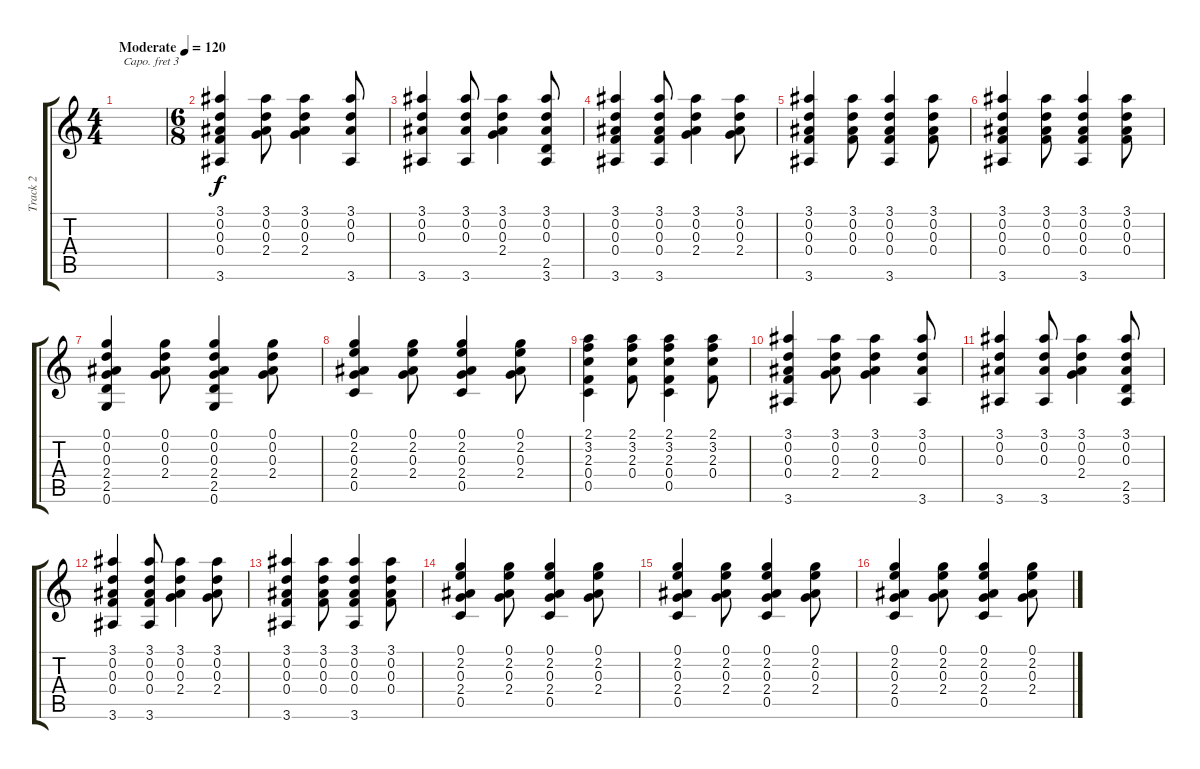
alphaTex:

\track ("Track 2" "Track 2") {instrument acousticguitarsteel}
\staff {score tabs}
\capo 3
\tuning (E4 B3 G3 D3 A2 E2) {hide}
\ts (4 4)
\tempo (120 "Moderate")
\clef g2
\ks c
|
\ts (6 8)
(3.1 0.2 0.3 0.4 3.6).4 (3.1 0.2 0.3 2.4).8 (3.1 0.2 0.3 2.4).4 (3.1 0.2 0.3 3.6).8 |
(3.1 0.2 0.3 3.6).4 (3.1 0.2 0.3 3.6).8 (3.1 0.2 0.3 2.4).4 (3.1 0.2 0.3 2.5 3.6).8 |
(3.1 0.2 0.3 0.4 3.6).4 (3.1 0.2 0.3 0.4 3.6).8 (3.1 0.2 0.3 2.4).4 (3.1 0.2 0.3 2.4).8 |
(3.1 0.2 0.3 0.4 3.6).4 (3.1 0.2 0.3 0.4).8 (3.1 0.2 0.3 0.4 3.6).4 (3.1 0.2 0.3 0.4).8 |
(3.1 0.2 0.3 0.4 3.6).4 (3.1 0.2 0.3 0.4).8 (3.1 0.2 0.3 0.4 3.6).4 (3.1 0.2 0.3 0.4).8 |
(0.1 0.2 0.3 2.4 2.5 0.6).4 (0.1 0.2 0.3 2.4).8 (0.1 0.2 0.3 2.4 2.5 0.6).4 (0.1 0.2 0.3 2.4).8 |
(0.1 2.2 0.3 2.4 0.5).4 (0.1 2.2 0.3 2.4).8 (0.1 2.2 0.3 2.4 0.5).4 (0.1 2.2 0.3 2.4).8 |
(2.1 3.2 2.3 0.4 0.5).4 (2.1 3.2 2.3 0.4).8 (2.1 3.2 2.3 0.4 0.5).4 (2.1 3.2 2.3 0.4).8 |
(3.1 0.2 0.3 0.4 3.6).4 (3.1 0.2 0.3 2.4).8 (3.1 0.2 0.3 2.4).4 (3.1 0.2 0.3 3.6).8 |
(3.1 0.2 0.3 3.6).4 (3.1 0.2 0.3 3.6).8 (3.1 0.2 0.3 2.4).4 (3.1 0.2 0.3 2.5 3.6).8 |
(3.1 0.2 0.3 0.4 3.6).4 (3.1 0.2 0.3 0.4 3.6).8 (3.1 0.2 0.3 2.4).4 (3.1 0.2 0.3 2.4).8 |
(3.1 0.2 0.3 0.4 3.6).4 (3.1 0.2 0.3 0.4).8 (3.1 0.2 0.3 0.4 3.6).4 (3.1 0.2 0.3 0.4).8 |
(0.1 2.2 0.3 2.4 0.5).4 (0.1 2.2 0.3 2.4).8 (0.1 2.2 0.3 2.4 0.5).4 (0.1 2.2 0.3 2.4).8 |
(0.1 2.2 0.3 2.4 0.5).4 (0.1 2.2 0.3 2.4).8 (0.1 2.2 0.3 2.4 0.5).4 (0.1 2.2 0.3 2.4).8 |
(0.1 2.2 0.3 2.4 0.5).4 (0.1 2.2 0.3 2.4).8 (0.1 2.2 0.3 2.4 0.5).4 (0.1 2.2 0.3 2.4).8
